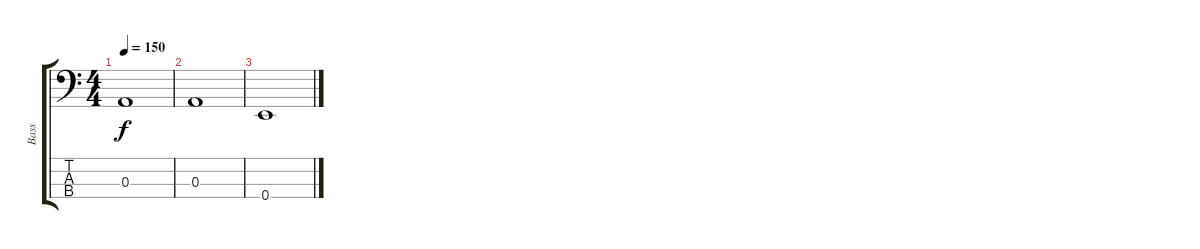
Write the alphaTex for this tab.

\track ("Bass" "Bass") {instrument electricbassfinger}
\staff {score tabs}
\tuning (G2 D2 A1 E1) {hide}
\ts (4 4)
\tempo 150
\clef f4
\ks c
0.3.1{dy f} |
0.3.1 |
0.4.1
